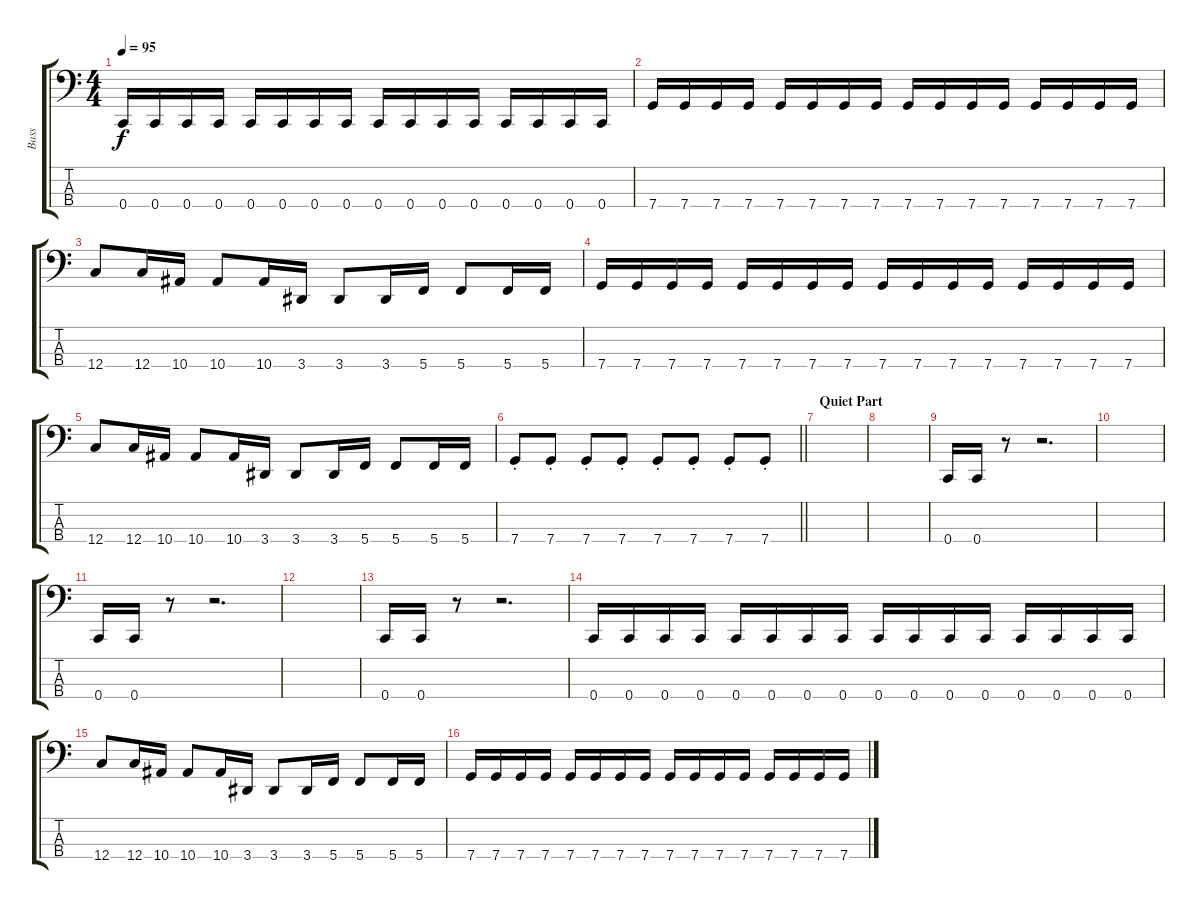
\track ("Bass" "Bass") {instrument electricbasspick}
\staff {score tabs}
\tuning (F2 C2 G1 C1) {hide}
\ts (4 4)
\tempo 95
\clef f4
\ks c
0.4.16{dy f} 0.4.16 0.4.16 0.4.16 0.4.16 0.4.16 0.4.16 0.4.16 0.4.16 0.4.16 0.4.16 0.4.16 0.4.16 0.4.16 0.4.16 0.4.16 |
7.4.16 7.4.16 7.4.16 7.4.16 7.4.16 7.4.16 7.4.16 7.4.16 7.4.16 7.4.16 7.4.16 7.4.16 7.4.16 7.4.16 7.4.16 7.4.16 |
12.4.8 12.4.16 10.4.16 10.4.8 10.4.16 3.4.16 3.4.8 3.4.16 5.4.16 5.4.8 5.4.16 5.4.16 |
7.4.16 7.4.16 7.4.16 7.4.16 7.4.16 7.4.16 7.4.16 7.4.16 7.4.16 7.4.16 7.4.16 7.4.16 7.4.16 7.4.16 7.4.16 7.4.16 |
12.4.8 12.4.16 10.4.16 10.4.8 10.4.16 3.4.16 3.4.8 3.4.16 5.4.16 5.4.8 5.4.16 5.4.16 |
\barLineRight lightlight
7.4{st}.8 7.4{st}.8 7.4{st}.8 7.4{st}.8 7.4{st}.8 7.4{st}.8 7.4{st}.8 7.4{st}.8 |
\section ("" "Quiet Part")
|
|
0.4.16 0.4.16 r.8 r.2{d} |
|
0.4.16 0.4.16 r.8 r.2{d} |
|
0.4.16 0.4.16 r.8 r.2{d} |
0.4.16 0.4.16 0.4.16 0.4.16 0.4.16 0.4.16 0.4.16 0.4.16 0.4.16 0.4.16 0.4.16 0.4.16 0.4.16 0.4.16 0.4.16 0.4.16 |
12.4.8 12.4.16 10.4.16 10.4.8 10.4.16 3.4.16 3.4.8 3.4.16 5.4.16 5.4.8 5.4.16 5.4.16 |
7.4.16 7.4.16 7.4.16 7.4.16 7.4.16 7.4.16 7.4.16 7.4.16 7.4.16 7.4.16 7.4.16 7.4.16 7.4.16 7.4.16 7.4.16 7.4.16
